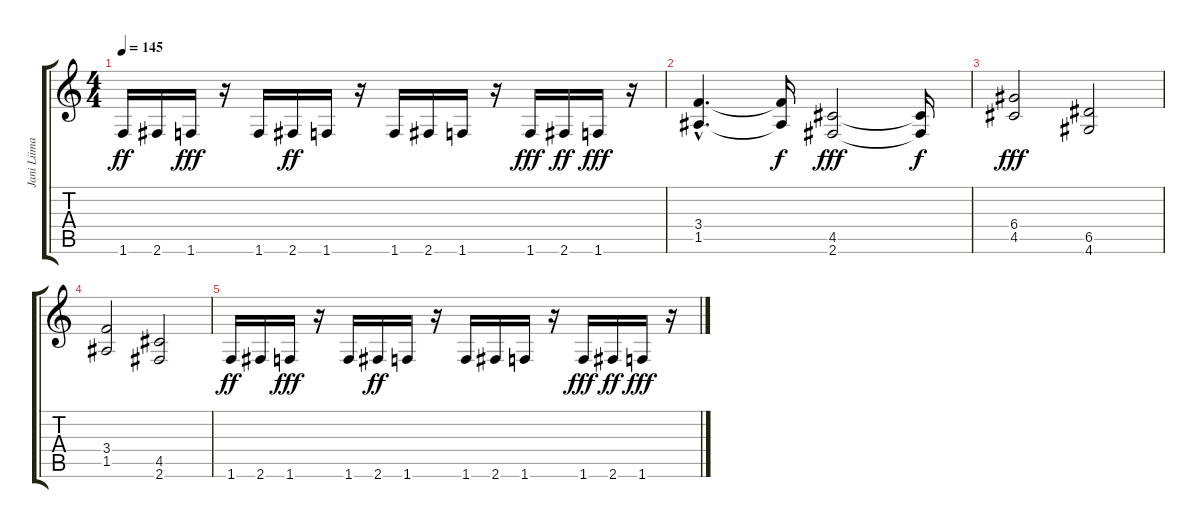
\track ("Jani Liimatainen" "Jani Liima") {instrument overdrivenguitar}
\staff {score tabs}
\tuning (E4 B3 G3 D3 A2 E2) {hide}
\ts (4 4)
\tempo 145
\clef g2
\ks c
1.6.16{dy ff} 2.6.16 1.6.16{dy fff} r.16 1.6.16 2.6.16{dy ff} 1.6.16 r.16 1.6.16 2.6.16 1.6.16 r.16 1.6.16{dy fff} 2.6.16{dy ff} 1.6.16{dy fff} r.16 |
(3.4{hac} 1.5{hac}).4{d} (3.4{t} 1.5{t}).16{dy f} (4.5 2.6).2{dy fff} (4.5{t} 2.6{t}).16{dy f} |
(6.4 4.5).2{dy fff volume 0} (6.5 4.6).2 |
(3.4 1.5).2 (4.5 2.6).2 |
1.6.16{dy ff} 2.6.16 1.6.16{dy fff} r.16 1.6.16 2.6.16{dy ff} 1.6.16 r.16 1.6.16 2.6.16 1.6.16 r.16 1.6.16{dy fff} 2.6.16{dy ff} 1.6.16{dy fff} r.16
